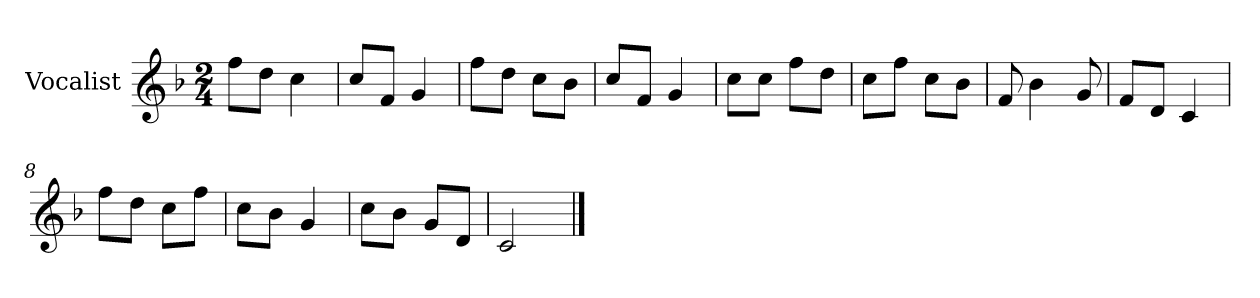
**kern
*part1
*staff1
*I"Vocalist
*k[b-]
*F:
*M2/4
=
8ffL
8ddJ
4cc
=1
8ccL
8fJ
4g
=2
8ffL
8ddJ
8ccL
8b-J
=3
8ccL
8fJ
4g
=4
8ccL
8ccJ
8ffL
8ddJ
=5
8ccL
8ffJ
8ccL
8b-J
=6
8f
4b-
8g
=7
8fL
8dJ
4c
=8
8ffL
8ddJ
8ccL
8ffJ
=9
8ccL
8b-J
4g
=10
8ccL
8b-J
8gL
8dJ
=11
2c
==
*-
